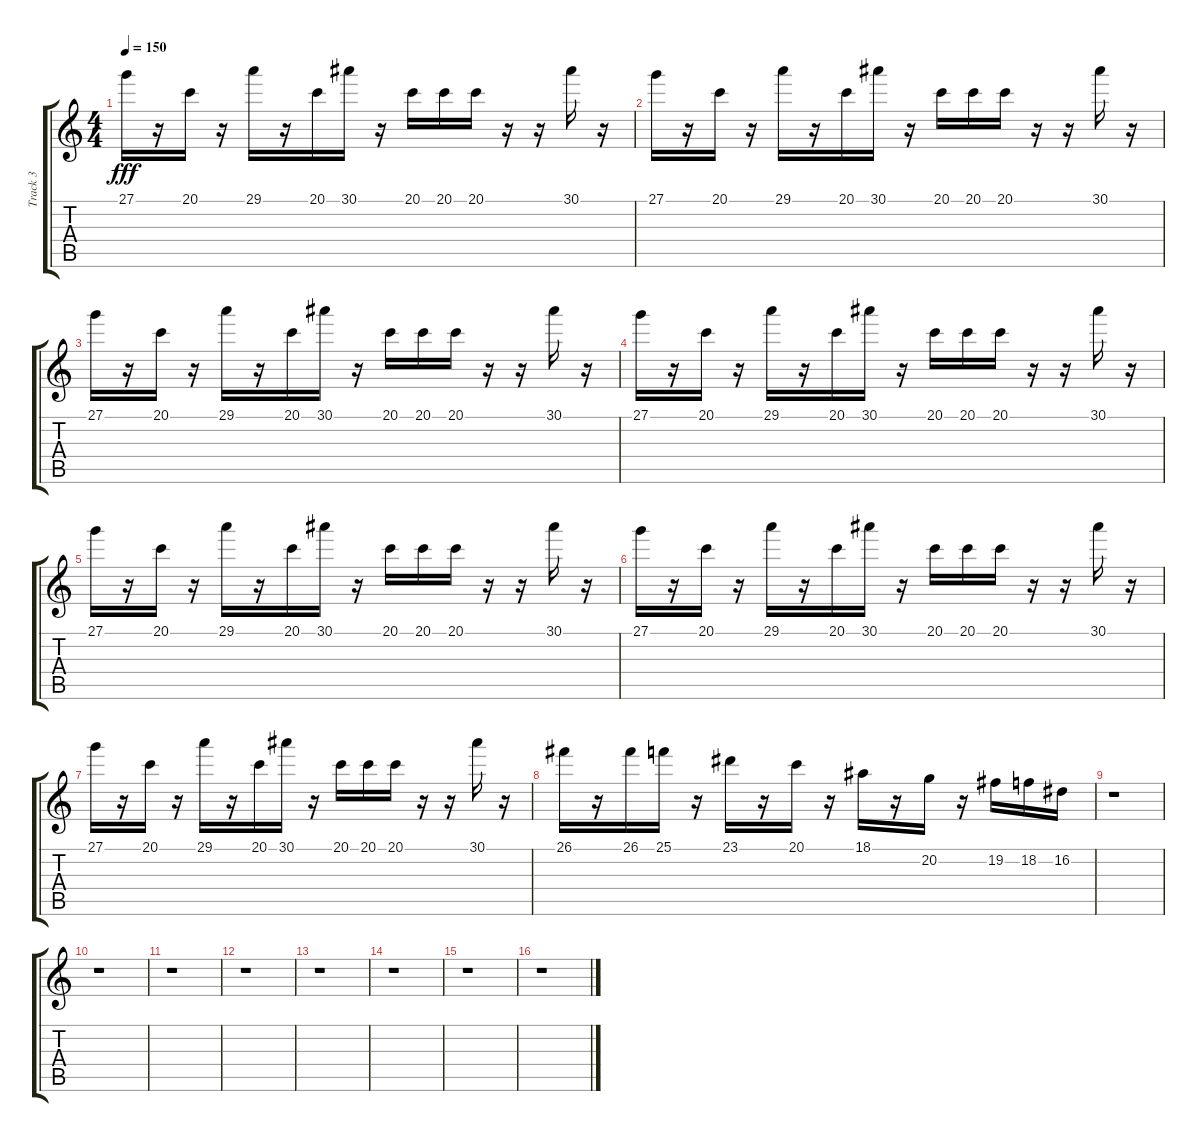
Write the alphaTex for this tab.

\track ("Track 3" "Track 3") {instrument electricpiano1}
\staff {score tabs}
\tuning (E4 B3 G3 D3 A2 E2) {hide}
\ts (4 4)
\tempo 150
\clef g2
\ks c
27.1.16{dy fff} r.16 20.1.16 r.16 29.1.16 r.16 20.1.16 30.1.16 r.16 20.1.16 20.1.16 20.1.16 r.16 r.16 30.1.16 r.16 |
27.1.16 r.16 20.1.16 r.16 29.1.16 r.16 20.1.16 30.1.16 r.16 20.1.16 20.1.16 20.1.16 r.16 r.16 30.1.16 r.16 |
27.1.16 r.16 20.1.16 r.16 29.1.16 r.16 20.1.16 30.1.16 r.16 20.1.16 20.1.16 20.1.16 r.16 r.16 30.1.16 r.16 |
27.1.16 r.16 20.1.16 r.16 29.1.16 r.16 20.1.16 30.1.16 r.16 20.1.16 20.1.16 20.1.16 r.16 r.16 30.1.16 r.16 |
27.1.16 r.16 20.1.16 r.16 29.1.16 r.16 20.1.16 30.1.16 r.16 20.1.16 20.1.16 20.1.16 r.16 r.16 30.1.16 r.16 |
27.1.16 r.16 20.1.16 r.16 29.1.16 r.16 20.1.16 30.1.16 r.16 20.1.16 20.1.16 20.1.16 r.16 r.16 30.1.16 r.16 |
27.1.16 r.16 20.1.16 r.16 29.1.16 r.16 20.1.16 30.1.16 r.16 20.1.16 20.1.16 20.1.16 r.16 r.16 30.1.16 r.16 |
26.1.16 r.16 26.1.16 25.1.16 r.16 23.1.16 r.16 20.1.16 r.16 18.1.16 r.16 20.2.16 r.16 19.2.16 18.2.16 16.2.16 |
r.1 |
r.1 |
r.1 |
r.1 |
r.1 |
r.1 |
r.1 |
r.1
